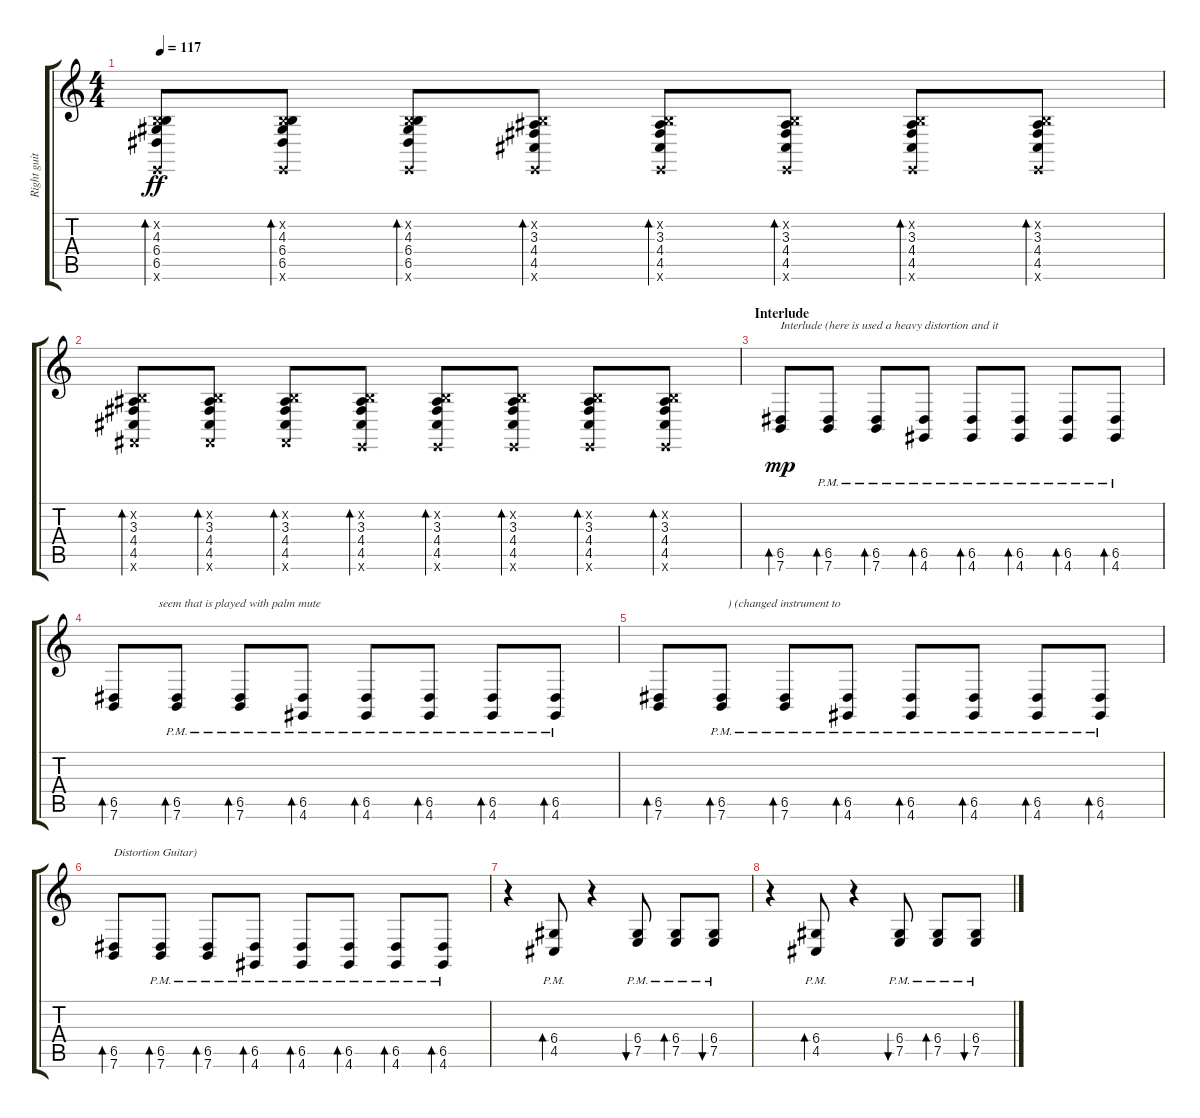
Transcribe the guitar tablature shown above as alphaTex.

\track ("Right guitar" "Right guit") {instrument lead5charang}
\staff {score tabs}
\tuning (E4 B3 G3 D3 A2 E2) {hide}
\ts (4 4)
\tempo 117
\clef g2
\ks c
(0.2{x} 4.3 6.4 6.5 0.6{x}).8{bd 30 dy ff} (0.2{x} 4.3 6.4 6.5 0.6{x}).8{bd 30} (0.2{x} 4.3 6.4 6.5 0.6{x}).8{bd 30} (0.2{x} 3.3 4.4 4.5 0.6{x}).8{bd 30} (0.2{x} 3.3 4.4 4.5 0.6{x}).8{bd 30} (0.2{x} 3.3 4.4 4.5 0.6{x}).8{bd 30} (0.2{x} 3.3 4.4 4.5 0.6{x}).8{bd 30} (0.2{x} 3.3 4.4 4.5 0.6{x}).8{bd 30} |
(0.2{x} 3.3 4.4 4.5 2.6{x}).8{bd 30} (0.2{x} 3.3 4.4 4.5 2.6{x}).8{bd 30} (0.2{x} 3.3 4.4 4.5 2.6{x}).8{bd 30} (0.2{x} 3.3 4.4 4.5 0.6{x}).8{bd 30} (0.2{x} 3.3 4.4 4.5 0.6{x}).8{bd 30} (0.2{x} 3.3 4.4 4.5 0.6{x}).8{bd 30} (0.2{x} 3.3 4.4 4.5 0.6{x}).8{bd 30} (0.2{x} 3.3 4.4 4.5 0.6{x}).8{bd 30} |
\section ("" "Interlude")
(6.5 7.6).8{bd 60 txt "Interlude (here is used a heavy distortion and it" dy mp instrument distortionguitar} (6.5{pm} 7.6{pm}).8{bd 60} (6.5{pm} 7.6{pm}).8{bd 60} (6.5{pm} 4.6{pm}).8{bd 60} (6.5{pm} 4.6{pm}).8{bd 60} (6.5{pm} 4.6{pm}).8{bd 60} (6.5{pm} 4.6{pm}).8{bd 60} (6.5{pm} 4.6{pm}).8{bd 60} |
(6.5 7.6).8{bd 60 txt "               seem that is played with palm mute "} (6.5{pm} 7.6{pm}).8{bd 60} (6.5{pm} 7.6{pm}).8{bd 60} (6.5{pm} 4.6{pm}).8{bd 60} (6.5{pm} 4.6{pm}).8{bd 60} (6.5{pm} 4.6{pm}).8{bd 60} (6.5{pm} 4.6{pm}).8{bd 60} (6.5{pm} 4.6{pm}).8{bd 60} |
(6.5 7.6).8{bd 60} (6.5{pm} 7.6{pm}).8{bd 60 txt "  ) (changed instrument to"} (6.5{pm} 7.6{pm}).8{bd 60} (6.5{pm} 4.6{pm}).8{bd 60} (6.5{pm} 4.6{pm}).8{bd 60} (6.5{pm} 4.6{pm}).8{bd 60} (6.5{pm} 4.6{pm}).8{bd 60} (6.5{pm} 4.6{pm}).8{bd 60} |
(6.5 7.6).8{bd 60 txt "Distortion Guitar)"} (6.5{pm} 7.6{pm}).8{bd 60} (6.5{pm} 7.6{pm}).8{bd 60} (6.5{pm} 4.6{pm}).8{bd 60} (6.5{pm} 4.6{pm}).8{bd 60} (6.5{pm} 4.6{pm}).8{bd 60} (6.5{pm} 4.6{pm}).8{bd 60} (6.5{pm} 4.6{pm}).8{bd 60} |
r.4 (6.4{pm} 4.5{pm}).8{bd 60} r.4 (6.4{pm} 7.5{pm}).8{bu 60} (6.4{pm} 7.5{pm}).8{bd 60} (6.4 7.5{pm}).8{bu 60} |
r.4 (6.4{pm} 4.5{pm}).8{bd 60} r.4 (6.4{pm} 7.5{pm}).8{bu 60} (6.4{pm} 7.5{pm}).8{bd 60} (6.4{pm} 7.5{pm}).8{bu 60}
